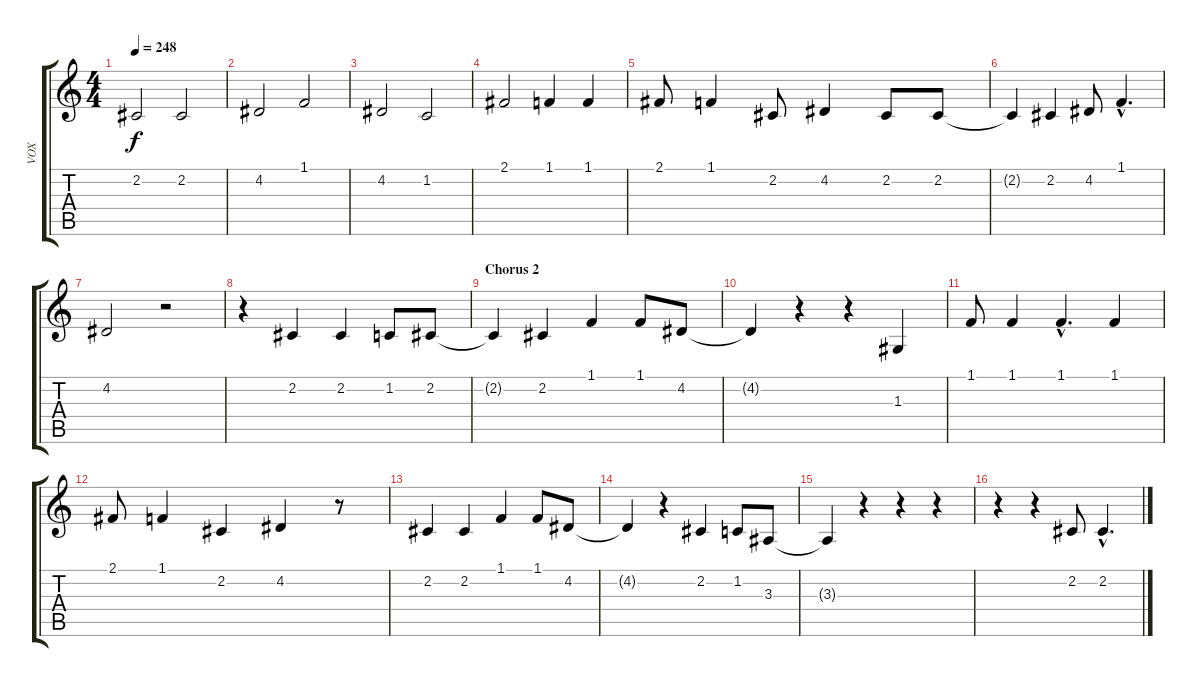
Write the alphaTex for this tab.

\track ("VOX" "VOX") {instrument lead2sawtooth}
\staff {score tabs}
\tuning (E4 B3 G3 D3 A2 E2) {hide}
\ts (4 4)
\tempo 248
\clef g2
\ks c
2.2.2{dy f} 2.2.2 |
4.2.2 1.1.2 |
4.2.2 1.2.2 |
2.1.2 1.1.4 1.1.4 |
2.1.8 1.1.4 2.2.8 4.2.4 2.2.8 2.2.8 |
2.2{t}.4 2.2.4 4.2.8 1.1{hac}.4{d} |
4.2.2 r.2 |
r.4 2.2.4 2.2.4 1.2.8 2.2.8 |
\section ("" "Chorus 2")
2.2{t}.4 2.2.4 1.1.4 1.1.8 4.2.8 |
4.2{t}.4 r.4 r.4 1.3.4 |
1.1.8 1.1.4 1.1{hac}.4{d} 1.1.4 |
2.1.8 1.1.4 2.2.4 4.2.4 r.8 |
2.2.4 2.2.4 1.1.4 1.1.8 4.2.8 |
4.2{t}.4 r.4 2.2.4 1.2.8 3.3.8 |
3.3{t}.4 r.4 r.4 r.4 |
r.4 r.4 2.2.8 2.2{hac}.4{d}
